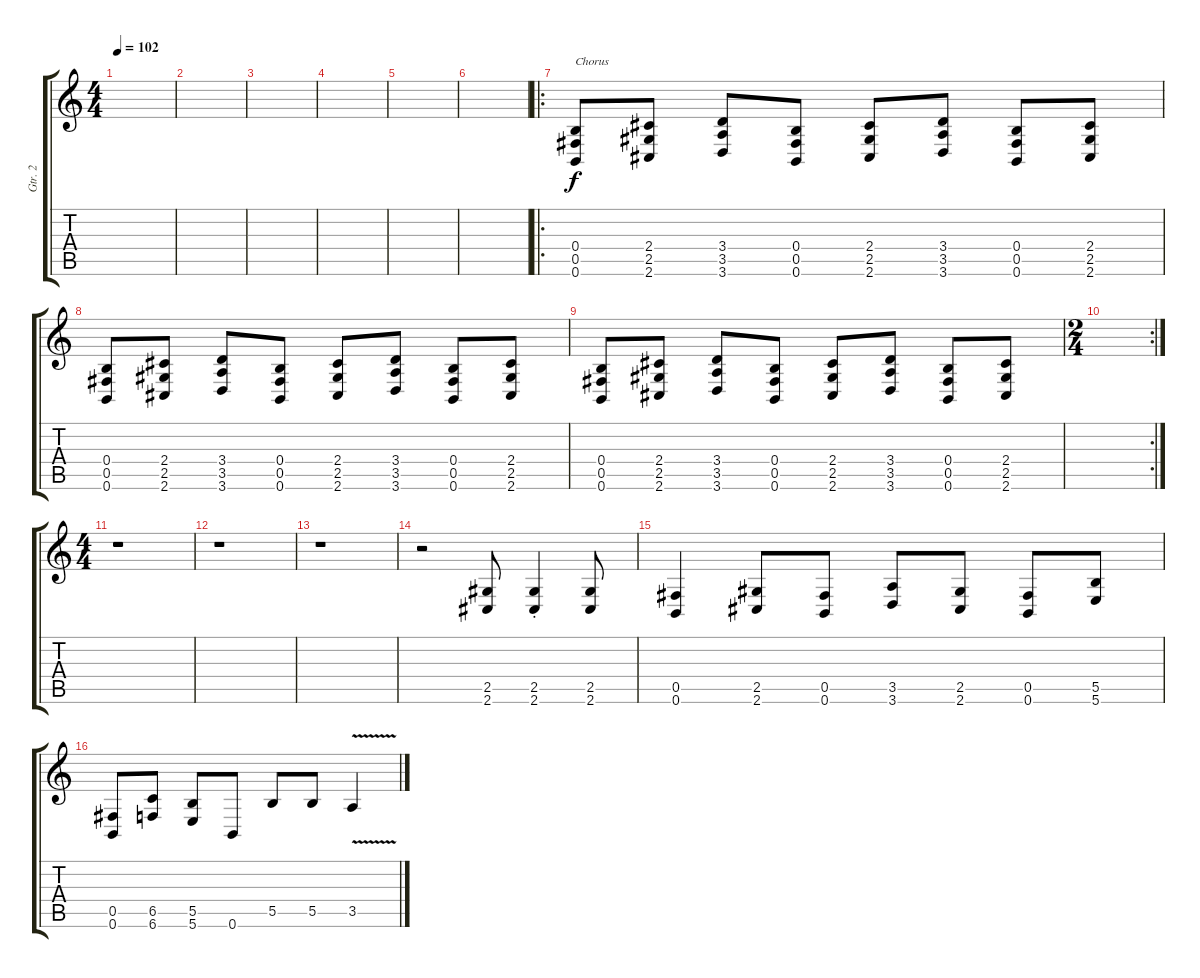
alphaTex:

\track ("Gtr. 2" "Gtr. 2") {instrument distortionguitar}
\staff {score tabs}
\tuning (Db4 Ab3 E3 B2 Gb2 B1) {hide}
\ts (4 4)
\tempo 102
\clef g2
\ks c
|
|
|
|
|
|
\ro
(0.4 0.5 0.6).8{txt "Chorus" instrument distortionguitar} (2.4 2.5 2.6).8 (3.4 3.5 3.6).8 (0.4 0.5 0.6).8 (2.4 2.5 2.6).8 (3.4 3.5 3.6).8 (0.4 0.5 0.6).8 (2.4 2.5 2.6).8 |
(0.4 0.5 0.6).8{instrument distortionguitar} (2.4 2.5 2.6).8 (3.4 3.5 3.6).8 (0.4 0.5 0.6).8 (2.4 2.5 2.6).8 (3.4 3.5 3.6).8 (0.4 0.5 0.6).8 (2.4 2.5 2.6).8 |
(0.4 0.5 0.6).8{instrument distortionguitar} (2.4 2.5 2.6).8 (3.4 3.5 3.6).8 (0.4 0.5 0.6).8 (2.4 2.5 2.6).8 (3.4 3.5 3.6).8 (0.4 0.5 0.6).8 (2.4 2.5 2.6).8 |
\rc 2
\ts (2 4)
|
\ts (4 4)
r.1 |
r.1 |
r.1 |
r.2 (2.5 2.6).8 (2.5{st} 2.6{st}).4 (2.5 2.6).8 |
(0.5 0.6).4 (2.5 2.6).8 (0.5 0.6).8 (3.5 3.6).8 (2.5 2.6).8 (0.5 0.6).8 (5.5 5.6).8 |
(0.5 0.6).8 (6.5 6.6).8 (5.5 5.6).8 0.6.8 5.5.8 5.5.8 3.5{v}.4
